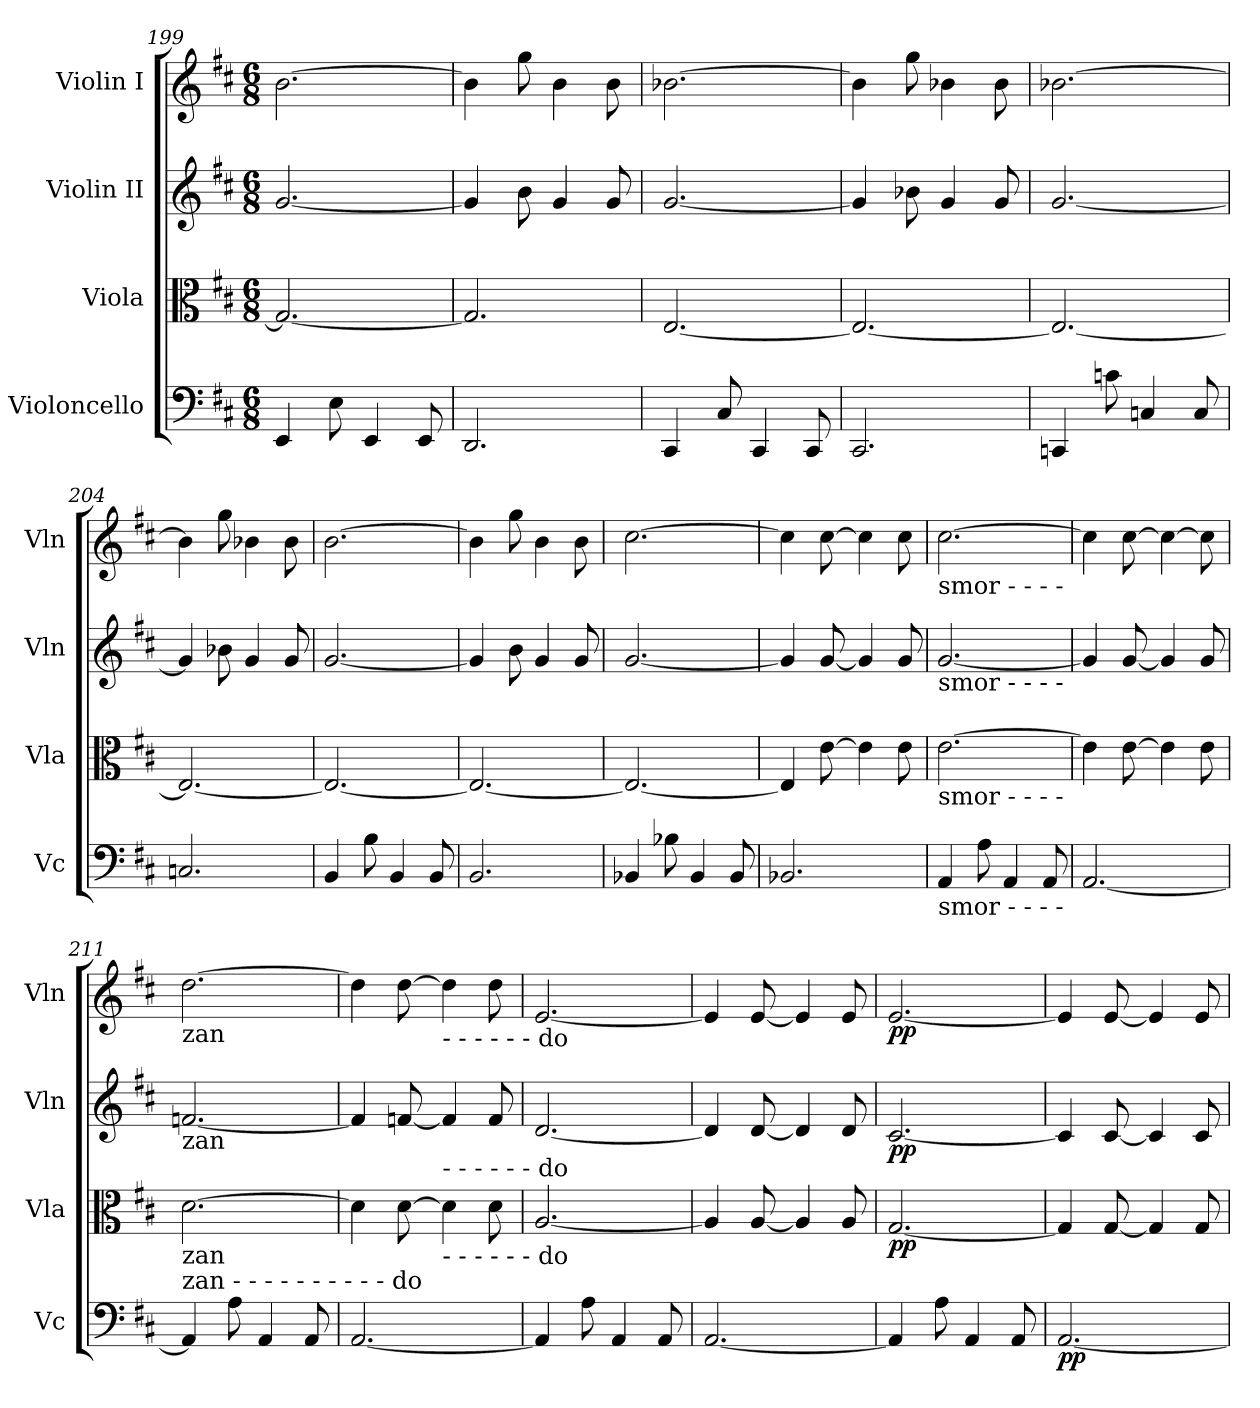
**kern	**dynam	**kern	**dynam	**kern	**dynam	**kern	**dynam
*part4	*part4	*part3	*part3	*part2	*part2	*part1	*part1
*staff4	*staff4	*staff3	*staff3	*staff2	*staff2	*staff1	*staff1
*I"Violoncello	*	*I"Viola	*	*I"Violin II	*	*I"Violin I	*
*I'Vc	*	*I'Vla	*	*I'Vln	*	*I'Vln	*
*clefF4	*	*clefC3	*	*clefG2	*	*clefG2	*
*k[f#c#]	*	*k[f#c#]	*	*k[f#c#]	*	*k[f#c#]	*
*M6/8	*	*M6/8	*	*M6/8	*	*M6/8	*
=199	=199	=199	=199	=199	=199	=199	=199
4EE/	.	2.G/_	.	[2.g/	.	[2.b\	.
8E\	.	.	.	.	.	.	.
4EE/	.	.	.	.	.	.	.
8EE/	.	.	.	.	.	.	.
=200	=200	=200	=200	=200	=200	=200	=200
2.DD/	.	2.G/]	.	4g/]	.	4b\]	.
.	.	.	.	8b\	.	8gg\	.
.	.	.	.	4g/	.	4b\	.
.	.	.	.	8g/	.	8b\	.
=201	=201	=201	=201	=201	=201	=201	=201
4CC#/	.	[2.E/	.	[2.g/	.	[2.b-X\	.
8C#/	.	.	.	.	.	.	.
4CC#/	.	.	.	.	.	.	.
8CC#/	.	.	.	.	.	.	.
=202	=202	=202	=202	=202	=202	=202	=202
2.CC#/	.	2.E/_	.	4g/]	.	4b-\]	.
.	.	.	.	8b-X\	.	8gg\	.
.	.	.	.	4g/	.	4b-X\	.
.	.	.	.	8g/	.	8b-\	.
=203	=203	=203	=203	=203	=203	=203	=203
4CCn/	.	2.E/_	.	[2.g/	.	[2.b-X\	.
8cn\	.	.	.	.	.	.	.
4Cn/	.	.	.	.	.	.	.
8C/	.	.	.	.	.	.	.
=204	=204	=204	=204	=204	=204	=204	=204
2.Cn/	.	2.E/_	.	4g/]	.	4b-\]	.
.	.	.	.	8b-X\	.	8gg\	.
.	.	.	.	4g/	.	4b-X\	.
.	.	.	.	8g/	.	8b-\	.
=205	=205	=205	=205	=205	=205	=205	=205
4BB/	.	2.E/_	.	[2.g/	.	[2.b\	.
8B\	.	.	.	.	.	.	.
4BB/	.	.	.	.	.	.	.
8BB/	.	.	.	.	.	.	.
=206	=206	=206	=206	=206	=206	=206	=206
2.BB/	.	2.E/_	.	4g/]	.	4b\]	.
.	.	.	.	8b\	.	8gg\	.
.	.	.	.	4g/	.	4b\	.
.	.	.	.	8g/	.	8b\	.
=207	=207	=207	=207	=207	=207	=207	=207
4BB-X/	.	2.E/_	.	[2.g/	.	[2.cc#\	.
8B-X\	.	.	.	.	.	.	.
4BB-/	.	.	.	.	.	.	.
8BB-/	.	.	.	.	.	.	.
=208	=208	=208	=208	=208	=208	=208	=208
2.BB-X/	.	4E/]	.	4g/]	.	4cc#\]	.
.	.	[8e\	.	[8g/	.	[8cc#\	.
.	.	4e\]	.	4g/]	.	4cc#\]	.
.	.	8e\	.	8g/	.	8cc#\	.
=209	=209	=209	=209	=209	=209	=209	=209
!	!	!	!	!	!	!LO:TX:b:t=smor    -         -       -         -	!
!	!	!	!	!LO:TX:b:t=smor    -         -       -           -	!	!	!
!	!	!LO:TX:b:t=smor    -         -       -               -	!	!	!	!	!
!LO:TX:b:t=smor    -         -       -               -	!	!	!	!	!	!	!
4AA/	.	[2.e\	.	[2.g/	.	[2.cc#\	.
8A\	.	.	.	.	.	.	.
4AA/	.	.	.	.	.	.	.
8AA/	.	.	.	.	.	.	.
=210	=210	=210	=210	=210	=210	=210	=210
[2.AA/	.	4e\]	.	4g/]	.	4cc#\]	.
.	.	[8e\	.	[8g/	.	[8cc#\	.
.	.	4e\]	.	4g/]	.	4cc#\_	.
.	.	8e\	.	8g/	.	8cc#\]	.
=211	=211	=211	=211	=211	=211	=211	=211
!	!	!	!	!	!	!LO:TX:b:t=zan	!
!	!	!	!	!LO:TX:b:t=zan	!	!	!
!	!	!LO:TX:b:t=zan	!	!	!	!	!
!LO:TX:a:t=zan    -         -                   -            -              -        -        -             -           -          -   do	!	!	!	!	!	!	!
4AA/]	.	[2.d\	.	[2.fn/	.	[2.dd\	.
8A\	.	.	.	.	.	.	.
4AA/	.	.	.	.	.	.	.
8AA/	.	.	.	.	.	.	.
=212	=212	=212	=212	=212	=212	=212	=212
[2.AA/	.	4d\]	.	4f/]	.	4dd\]	.
.	.	[8d\	.	[8fn/	.	[8dd\	.
!	!	!	!	!	!	!LO:TX:b:t=-           -             -        -        -      -      do	!
!	!	!LO:TX:b:t=-           -             -        -        -      -      do	!	!	!	!	!
!	!	!LO:TX:a:t=-           -             -        -        -      -      do	!	!	!	!	!
.	.	4d\]	.	4f/]	.	4dd\]	.
.	.	8d\	.	8f/	.	8dd\	.
=213	=213	=213	=213	=213	=213	=213	=213
4AA/]	.	[2.A/	.	[2.d/	.	[2.e/	.
8A\	.	.	.	.	.	.	.
4AA/	.	.	.	.	.	.	.
8AA/	.	.	.	.	.	.	.
=214	=214	=214	=214	=214	=214	=214	=214
[2.AA/	.	4A/]	.	4d/]	.	4e/]	.
.	.	[8A/	.	[8d/	.	[8e/	.
.	.	4A/]	.	4d/]	.	4e/]	.
.	.	8A/	.	8d/	.	8e/	.
=215	=215	=215	=215	=215	=215	=215	=215
!	!	!	!LO:DY:b	!	!LO:DY:b	!	!LO:DY:b
4AA/]	.	[2.G/	pp	[2.c#/	pp	[2.e/	pp
8A\	.	.	.	.	.	.	.
4AA/	.	.	.	.	.	.	.
8AA/	.	.	.	.	.	.	.
=216	=216	=216	=216	=216	=216	=216	=216
!	!LO:DY:b	!	!	!	!	!	!
[2.AA/	pp	4G/]	.	4c#/]	.	4e/]	.
.	.	[8G/	.	[8c#/	.	[8e/	.
.	.	4G/]	.	4c#/]	.	4e/]	.
.	.	8G/	.	8c#/	.	8e/	.
=	=	=	=	=	=	=	=
*-	*-	*-	*-	*-	*-	*-	*-
